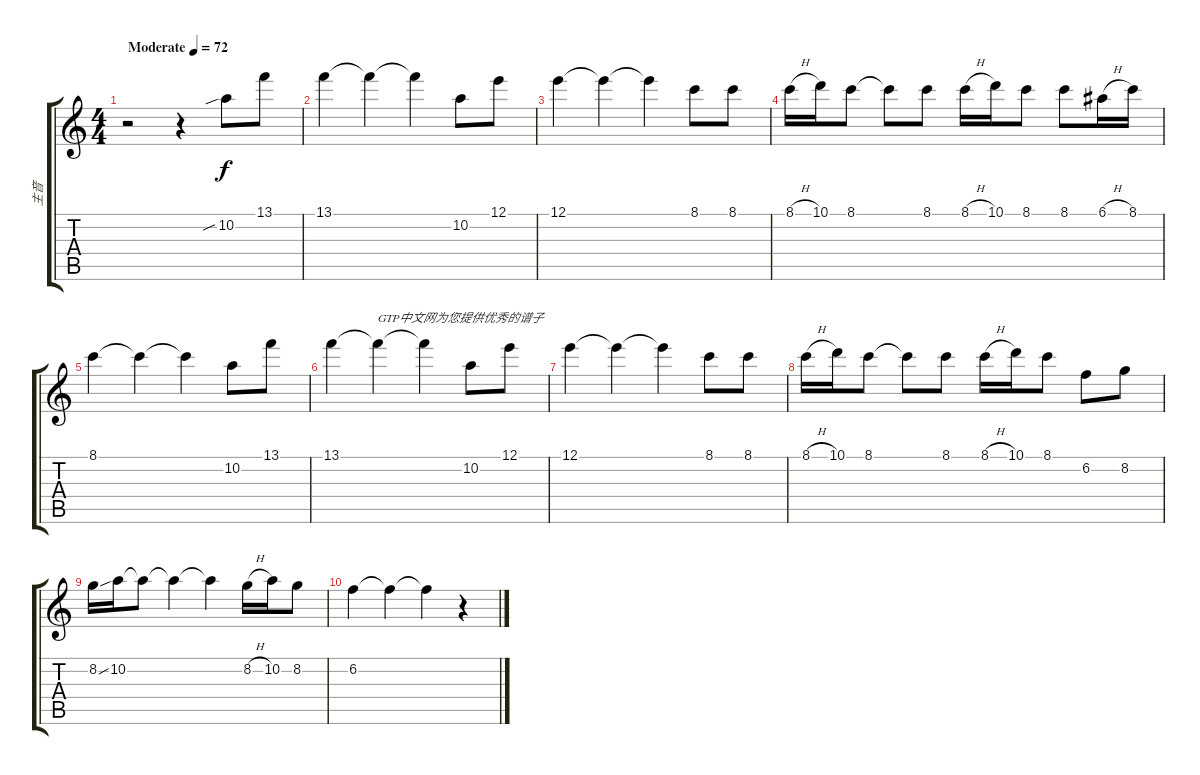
\track ("主音" "主音") {instrument distortionguitar}
\staff {score tabs}
\tuning (E4 B3 G3 D3 A2 E2) {hide}
\ts (4 4)
\tempo (72 "Moderate")
\clef g2
\ks c
r.2{dy f instrument distortionguitar} r.4 10.2{sib}.8 13.1.8 |
13.1.4 13.1{t}.4 13.1{t}.4 10.2.8 12.1.8 |
12.1.4 12.1{t}.4 12.1{t}.4 8.1.8 8.1.8 |
8.1{h}.16 10.1.16 8.1.8 8.1{t}.8 8.1.8 8.1{h}.16 10.1.16 8.1.8 8.1.8 6.1{h}.16 8.1.16 |
8.1.4 8.1{t}.4 8.1{t}.4 10.2.8 13.1.8 |
13.1.4 13.1{t}.4{txt "GTP中文网为您提供优秀的谱子"} 13.1{t}.4 10.2.8 12.1.8 |
12.1.4 12.1{t}.4 12.1{t}.4 8.1.8 8.1.8 |
8.1{h}.16 10.1.16 8.1.8 8.1{t}.8 8.1.8 8.1{h}.16 10.1.16 8.1.8 6.2.8 8.2.8 |
8.2{ss}.16 10.2.16 10.2{t}.8 10.2{t}.4 10.2{t}.4 8.2{h}.16 10.2.16 8.2.8 |
6.2.4 6.2{t}.4 6.2{t}.4 r.4
